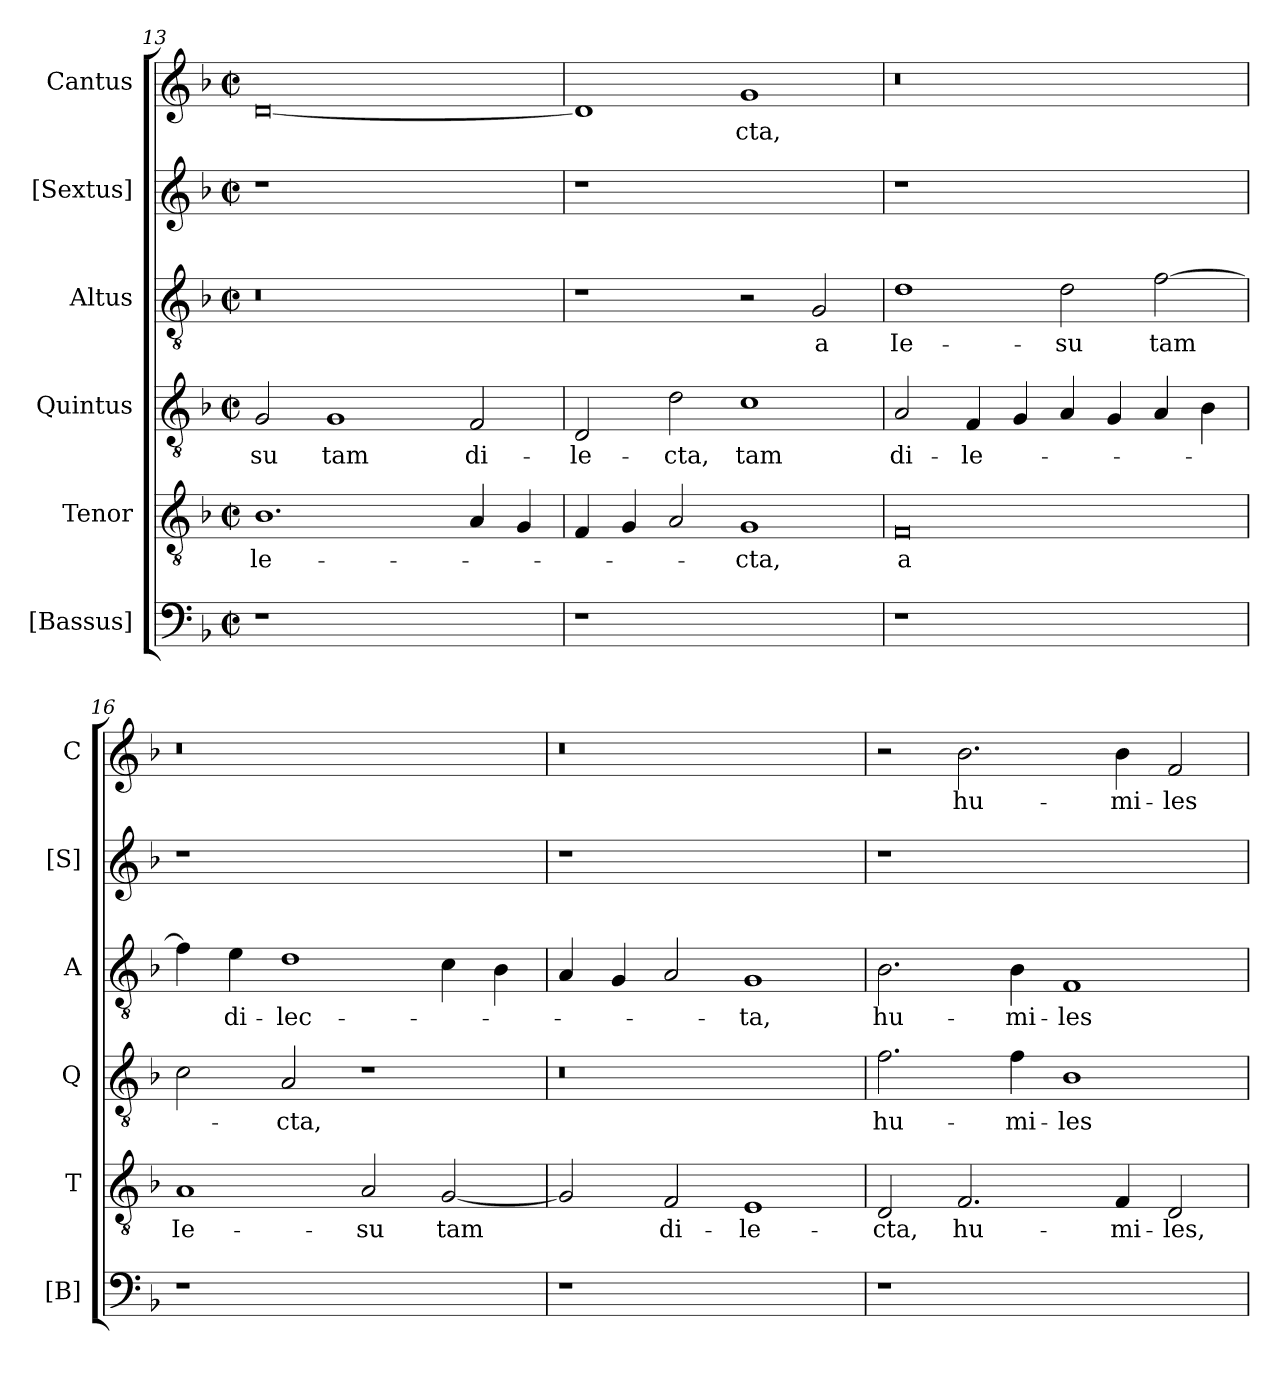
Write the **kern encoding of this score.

**kern	**kern	**text	**kern	**text	**kern	**text	**kern	**kern	**text
*part6	*part5	*part5	*part4	*part4	*part3	*part3	*part2	*part1	*part1
*staff6	*staff5	*staff5	*staff4	*staff4	*staff3	*staff3	*staff2	*staff1	*staff1
*I"[Bassus]	*I"Tenor	*	*I"Quintus	*	*I"Altus	*	*I"[Sextus]	*I"Cantus	*
*I'[B]	*I'T	*	*I'Q	*	*I'A	*	*I'[S]	*I'C	*
*clefF4	*clefGv2	*	*clefGv2	*	*clefGv2	*	*clefG2	*clefG2	*
*k[b-]	*k[b-]	*	*k[b-]	*	*k[b-]	*	*k[b-]	*k[b-]	*
*F:	*F:	*	*F:	*	*F:	*	*F:	*F:	*
*M2/2	*M2/2	*	*M2/2	*	*M2/2	*	*M2/2	*M2/2	*
*met(c|)	*met(c|)	*	*met(c|)	*	*met(c|)	*	*met(c|)	*met(c|)	*
=13	=13	=13	=13	=13	=13	=13	=13	=13	=13
!	!	!	!	!	!LO:N:vis=0	!	!	!	!
1r	1.B-\	-le-	2G/	-su	1r	.	1r	[0d/	.
.	.	.	1G/	tam	.	.	.	.	.
1ryy	.	.	.	.	1ryy	.	1ryy	.	.
.	4A/	.	2F/	di-	.	.	.	.	.
.	4G/	.	.	.	.	.	.	.	.
=14	=14	=14	=14	=14	=14	=14	=14	=14	=14
1r	4F/	.	2D/	-le-	1r	.	1r	1d/]	.
.	4G/	.	.	.	.	.	.	.	.
.	2A/	.	2d\	-cta,	.	.	.	.	.
1ryy	1G/	-cta,	1c\	tam	2r	.	1ryy	1g/	-cta,
.	.	.	.	.	2G/	a	.	.	.
=15	=15	=15	=15	=15	=15	=15	=15	=15	=15
!	!	!	!	!	!	!	!	!LO:N:vis=0	!
1r	0F/	a	2A/	di-	1d\	Ie-	1r	1r	.
.	.	.	4F/	-le-	.	.	.	.	.
.	.	.	4G/	.	.	.	.	.	.
1ryy	.	.	4A/	.	2d\	-su	1ryy	1ryy	.
.	.	.	4G/	.	.	.	.	.	.
.	.	.	4A/	.	[2f\	tam	.	.	.
.	.	.	4B-\	.	.	.	.	.	.
=16	=16	=16	=16	=16	=16	=16	=16	=16	=16
!	!	!	!	!	!	!	!	!LO:N:vis=0	!
1r	1A/	Ie-	2c\	.	4f\]	.	1r	1r	.
.	.	.	.	.	4e\	di-	.	.	.
.	.	.	2A/	-cta,	1d\	-lec-	.	.	.
1ryy	2A/	-su	1r	.	.	.	1ryy	1ryy	.
.	[2G/	tam	.	.	4c\	.	.	.	.
.	.	.	.	.	4B-\	.	.	.	.
=17	=17	=17	=17	=17	=17	=17	=17	=17	=17
!	!	!	!LO:N:vis=0	!	!	!	!	!LO:N:vis=0	!
1r	2G/]	.	1r	.	4A/	.	1r	1r	.
.	.	.	.	.	4G/	.	.	.	.
.	2F/	di-	.	.	2A/	.	.	.	.
1ryy	1E/	-le-	1ryy	.	1G/	-ta,	1ryy	1ryy	.
=18	=18	=18	=18	=18	=18	=18	=18	=18	=18
1r	2D/	-cta,	2.f\	hu-	2.B-\	hu-	1r	2r	.
.	2.F/	hu-	.	.	.	.	.	2.b-\	hu-
.	.	.	4f\	-mi-	4B-\	-mi-	.	.	.
1ryy	.	.	1B-\	-les	1F/	-les	1ryy	.	.
.	4F/	-mi-	.	.	.	.	.	4b-\	-mi-
.	2D/	-les,	.	.	.	.	.	2f/	-les
=	=	=	=	=	=	=	=	=	=
*-	*-	*-	*-	*-	*-	*-	*-	*-	*-
